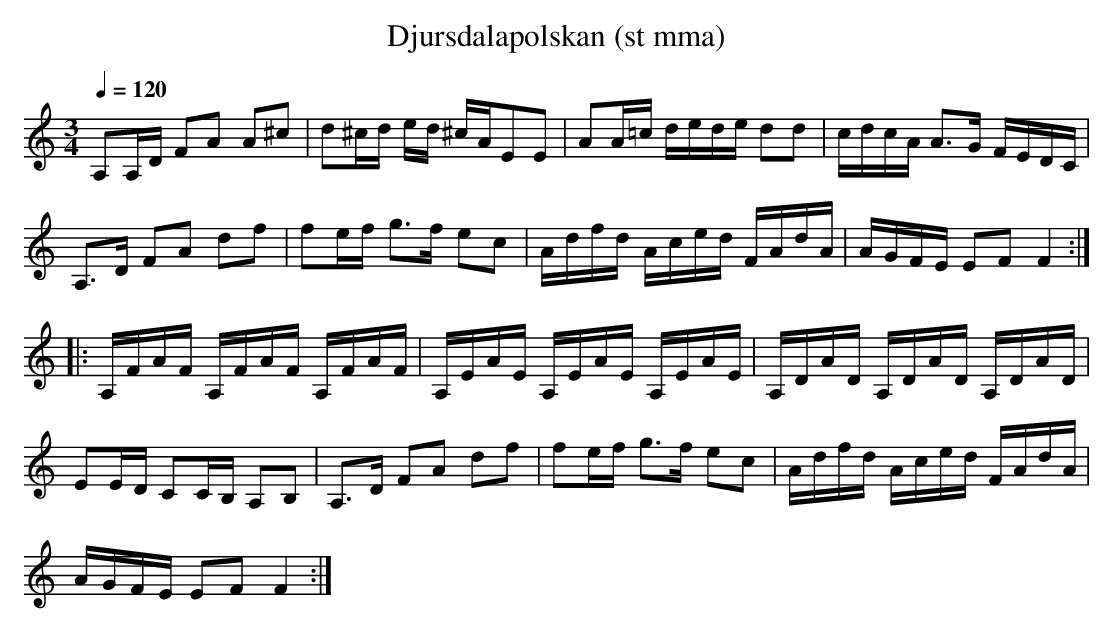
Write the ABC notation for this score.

X:1
T:Djursdalapolskan (st mma)
M:3/4
L:1/8
Q:1/4=120
K:C
V:1
A,A,/2D/2 FA A^c|d^c/2d/2 e/2d/2 ^c/2A/2EE|AA/2=c/2 d/2e/2d/2e/2 dd|c/2d/2c/2A/2 A3/2G/2 F/2E/2D/2C/2|
A,3/2D/2 FA df|fe/2f/2 g3/2f/2 ec|A/2d/2f/2d/2 A/2c/2e/2d/2 F/2A/2d/2A/2|A/2G/2F/2E/2 EF F2::
A,/F/A/F/ A,/F/A/F/ A,/F/A/F/|A,/E/A/E/ A,/E/A/E/ A,/E/A/E/|A,/D/A/D/ A,/D/A/D/ A,/D/A/D/|
EE/D/ CC/B,/ A,B,|A,>D FA df|fe/f/ g>f ec|A/d/f/d/ A/c/e/d/ F/A/d/A/|
A/G/F/E/ EF F2:|
